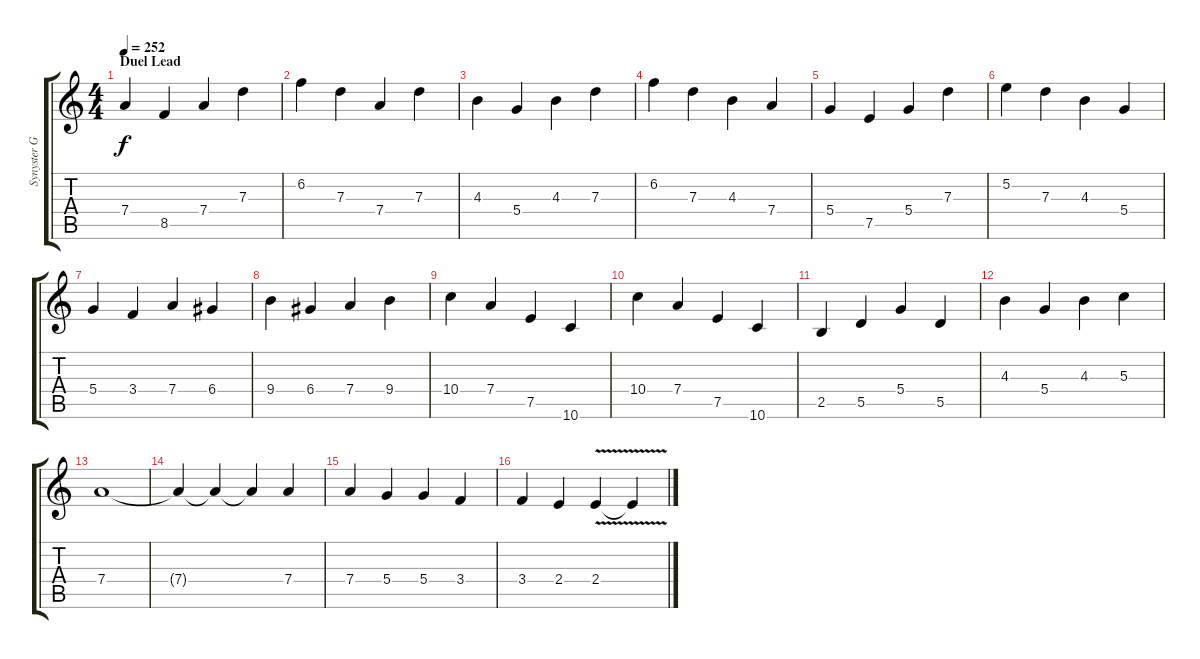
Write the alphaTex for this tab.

\track ("Synyster Gates" "Synyster G") {instrument distortionguitar}
\staff {score tabs}
\tuning (E4 B3 G3 D3 A2 D2) {hide}
\ts (4 4)
\section ("" "Duel Lead")
\tempo 252
\clef g2
\ks c
7.4.4{dy f instrument distortionguitar} 8.5.4 7.4.4 7.3.4 |
6.2.4 7.3.4 7.4.4 7.3.4 |
4.3.4 5.4.4 4.3.4 7.3.4 |
6.2.4 7.3.4 4.3.4 7.4.4 |
5.4.4 7.5.4 5.4.4 7.3.4 |
5.2.4 7.3.4 4.3.4 5.4.4 |
5.4.4 3.4.4 7.4.4 6.4.4 |
9.4.4 6.4.4 7.4.4 9.4.4 |
10.4.4 7.4.4 7.5.4 10.6.4 |
10.4.4 7.4.4 7.5.4 10.6.4 |
2.5.4 5.5.4 5.4.4 5.5.4 |
4.3.4 5.4.4 4.3.4 5.3.4 |
7.4.1 |
7.4{t}.4 7.4{t}.4 7.4{t}.4 7.4.4 |
7.4.4 5.4.4 5.4.4 3.4.4 |
3.4.4 2.4.4 2.4{v}.4 2.4{t}.4
